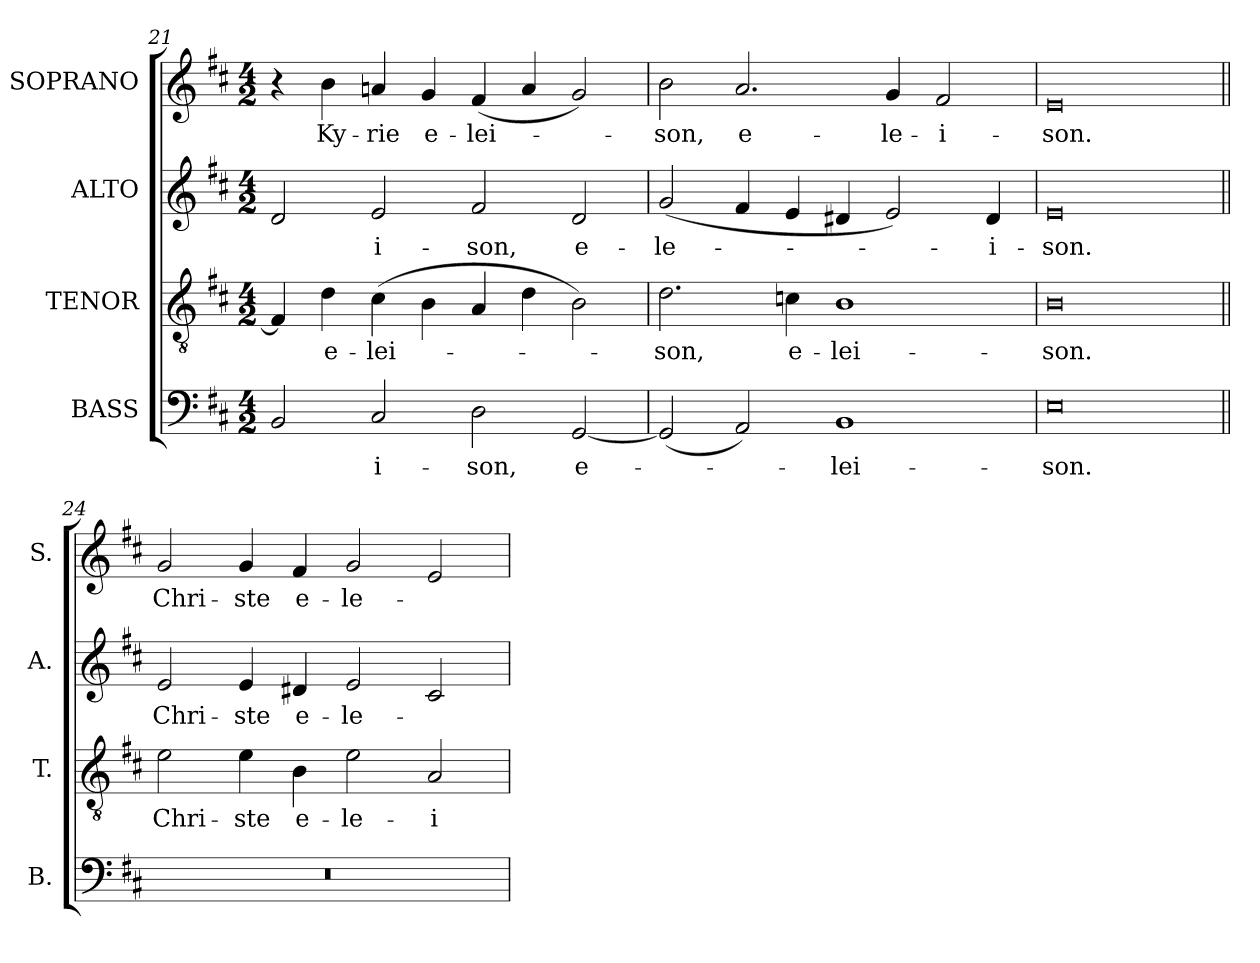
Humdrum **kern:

**kern	**text	**kern	**text	**kern	**text	**kern	**text
*part4	*part4	*part3	*part3	*part2	*part2	*part1	*part1
*staff4	*staff4	*staff3	*staff3	*staff2	*staff2	*staff1	*staff1
*I"BASS	*	*I"TENOR	*	*I"ALTO	*	*I"SOPRANO	*
*I'B.	*	*I'T.	*	*I'A.	*	*I'S.	*
*clefF4	*	*clefGv2	*	*clefG2	*	*clefG2	*
*	*	*ITrd7c12	*	*	*	*	*
*k[f#c#]	*	*k[f#c#]	*	*k[f#c#]	*	*k[f#c#]	*
*D:	*	*D:	*	*D:	*	*D:	*
*M4/2	*	*M4/2	*	*M4/2	*	*M4/2	*
=21	=21	=21	=21	=21	=21	=21	=21
2BBi/	.	4FF#i/]	.	2di/	.	4r	.
!	!	!	!LO:LY:b:color=#000000	!	!	!	!
!	!	!	!	!	!	!	!LO:LY:b:color=#000000
.	.	4Di\	e-	.	.	4bi\	Ky-
!	!LO:LY:b:color=#000000	!	!	!	!	!	!
!	!	!	!LO:LY:b:color=#000000	!	!	!	!
!	!	!	!	!	!LO:LY:b:color=#000000	!	!
!	!	!	!	!	!	!	!LO:LY:b:color=#000000
2C#i/	-i-	(4C#i\	-lei-	2ei/	-i-	4ani/	-rie
!	!	!	!	!	!	!	!LO:LY:b:color=#000000
.	.	4BBi\	.	.	.	4gi/	e-
!	!LO:LY:b:color=#000000	!	!	!	!	!	!
!	!	!	!	!	!LO:LY:b:color=#000000	!	!
!	!	!	!	!	!	!	!LO:LY:b:color=#000000
2Di\	-son,	4AAi/	.	2f#i/	-son,	(4f#i/	-lei-
.	.	4Di\	.	.	.	4ai/	.
!	!LO:LY:b:color=#000000	!	!	!	!	!	!
!	!	!	!	!	!LO:LY:b:color=#000000	!	!
[2GGi/	e-	2BBi\)	.	2di/	e-	2gi/)	.
=22	=22	=22	=22	=22	=22	=22	=22
!	!	!	!LO:LY:b:color=#000000	!	!	!	!
!	!	!	!	!	!LO:LY:b:color=#000000	!	!
!	!	!	!	!	!	!	!LO:LY:b:color=#000000
(2GGi/]	.	2.Di\	-son,	(2gi/	-le-	2bi\	-son,
!	!	!	!	!	!	!	!LO:LY:b:color=#000000
2AAi/)	.	.	.	4f#i/	.	2.ai/	e-
!	!	!	!LO:LY:b:color=#000000	!	!	!	!
.	.	4Cni\	e-	4ei/	.	.	.
!	!LO:LY:b:color=#000000	!	!	!	!	!	!
!	!	!	!LO:LY:b:color=#000000	!	!	!	!
1BBi	-lei-	1BBi	-lei-	4d#Xi/	.	.	.
!	!	!	!	!	!	!	!LO:LY:b:color=#000000
.	.	.	.	2ei/)	.	4gi/	-le-
!	!	!	!	!	!	!	!LO:LY:b:color=#000000
.	.	.	.	.	.	2f#i/	-i-
!	!	!	!	!	!LO:LY:b:color=#000000	!	!
.	.	.	.	4d#i/	-i-	.	.
=23	=23	=23	=23	=23	=23	=23	=23
!	!LO:LY:b:color=#000000	!	!	!	!	!	!
!	!	!	!LO:LY:b:color=#000000	!	!	!	!
!	!	!	!	!	!LO:LY:b:color=#000000	!	!
!	!	!	!	!	!	!	!LO:LY:b:color=#000000
0Ei	-son.	0BBi	-son.	0ei	-son.	0ei	-son.
!!LO:LB:g=z
=24||	=24||	=24||	=24||	=24||	=24||	=24||	=24||
!LO:N:vis=1	!	!	!	!	!	!	!
!	!	!	!LO:LY:b:color=#000000	!	!	!	!
!	!	!	!	!	!LO:LY:b:color=#000000	!	!
!	!	!	!	!	!	!	!LO:LY:b:color=#000000
0r	.	2Ei\	Chri-	2ei/	Chri-	2gi/	Chri-
!	!	!	!LO:LY:b:color=#000000	!	!	!	!
!	!	!	!	!	!LO:LY:b:color=#000000	!	!
!	!	!	!	!	!	!	!LO:LY:b:color=#000000
.	.	4Ei\	-ste	4ei/	-ste	4gi/	-ste
!	!	!	!LO:LY:b:color=#000000	!	!	!	!
!	!	!	!	!	!LO:LY:b:color=#000000	!	!
!	!	!	!	!	!	!	!LO:LY:b:color=#000000
.	.	4BBi\	e-	4d#Xi/	e-	4f#i/	e-
!	!	!	!LO:LY:b:color=#000000	!	!	!	!
!	!	!	!	!	!LO:LY:b:color=#000000	!	!
!	!	!	!	!	!	!	!LO:LY:b:color=#000000
.	.	2Ei\	-le-	2ei/	-le-	2gi/	-le-
!	!	!	!LO:LY:b:color=#000000	!	!	!	!
.	.	2AAi/	-i-	2c#i/	.	2ei/	.
=	=	=	=	=	=	=	=
*-	*-	*-	*-	*-	*-	*-	*-
